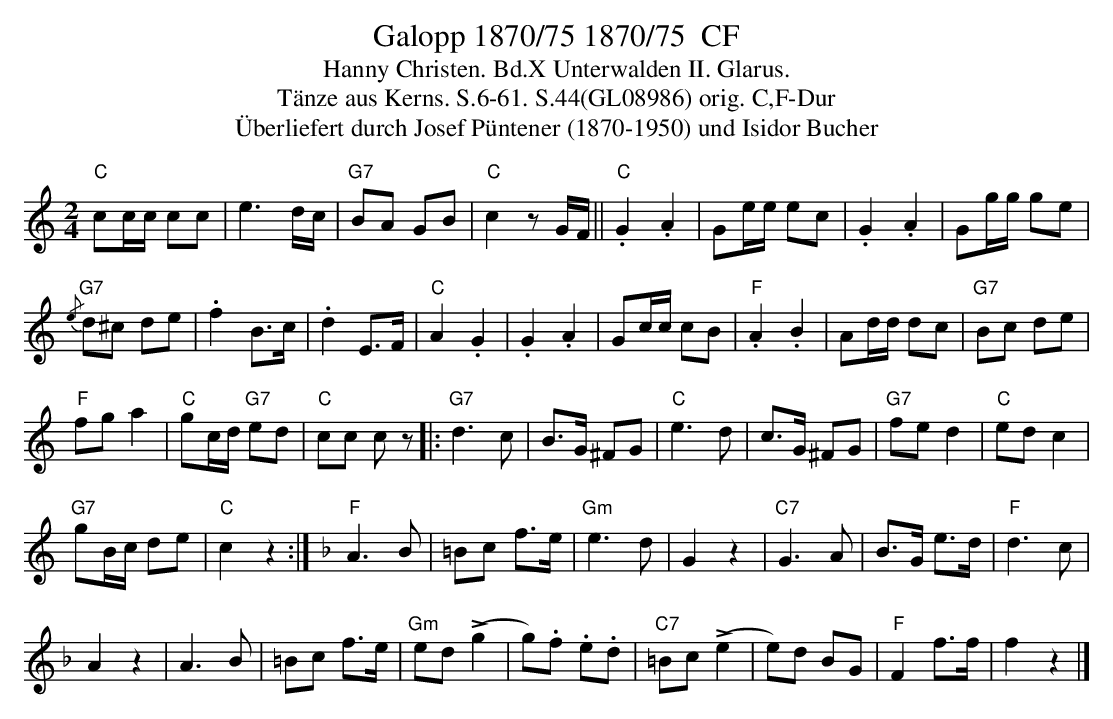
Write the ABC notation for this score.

X:1
T: Galopp 1870/75 1870/75  CF
T:Hanny Christen. Bd.X Unterwalden II. Glarus.
T: T\"anze aus Kerns. S.6-61. S.44(GL08986) orig. C,F-Dur
T: \"Uberliefert durch Josef P\"untener (1870-1950) und Isidor Bucher
M:2/4
L:1/16
K:C %%MIDI gchordon
"C"c2cc c2c2 | e6dc | "G7"B2A2 G2B2 | "C"c4z2GF || "C".G4.A4 | G2ee e2c2 | .G4.A4 | G2gg g2e2 |
{/e}"G7"d2^c2 d2e2 | .f4 B3c | .d4 E3F | "C"A4.G4 | .G4 .A4 | G2cc c2B2 | "F".A4.B4 | A2dd d2c2 | "G7"B2c2 d2e2 |
"F"f2g2a4 | "C"g2cd "G7"e2d2 | "C"c2c2 c2z2 |: [L:1/8] "G7"d3c | B>G ^FG | "C"e3d | c>G ^FG | "G7"fed2 | "C"edc2 |
"G7"gB/c/ de | "C"c2z2 :| [K:F] "F"A3B | =Bc f>e | "Gm"e3d | G2z2 | "C7"G3A | B>G e>d | "F"d3c |
A2z2 | A3B | =Bc f>e | "Gm"ed (!>!g2 | g).f .e.d | "C7"=Bc (!>!e2 | e)d  BG | "F"F2 f>f | f2z2 |]
